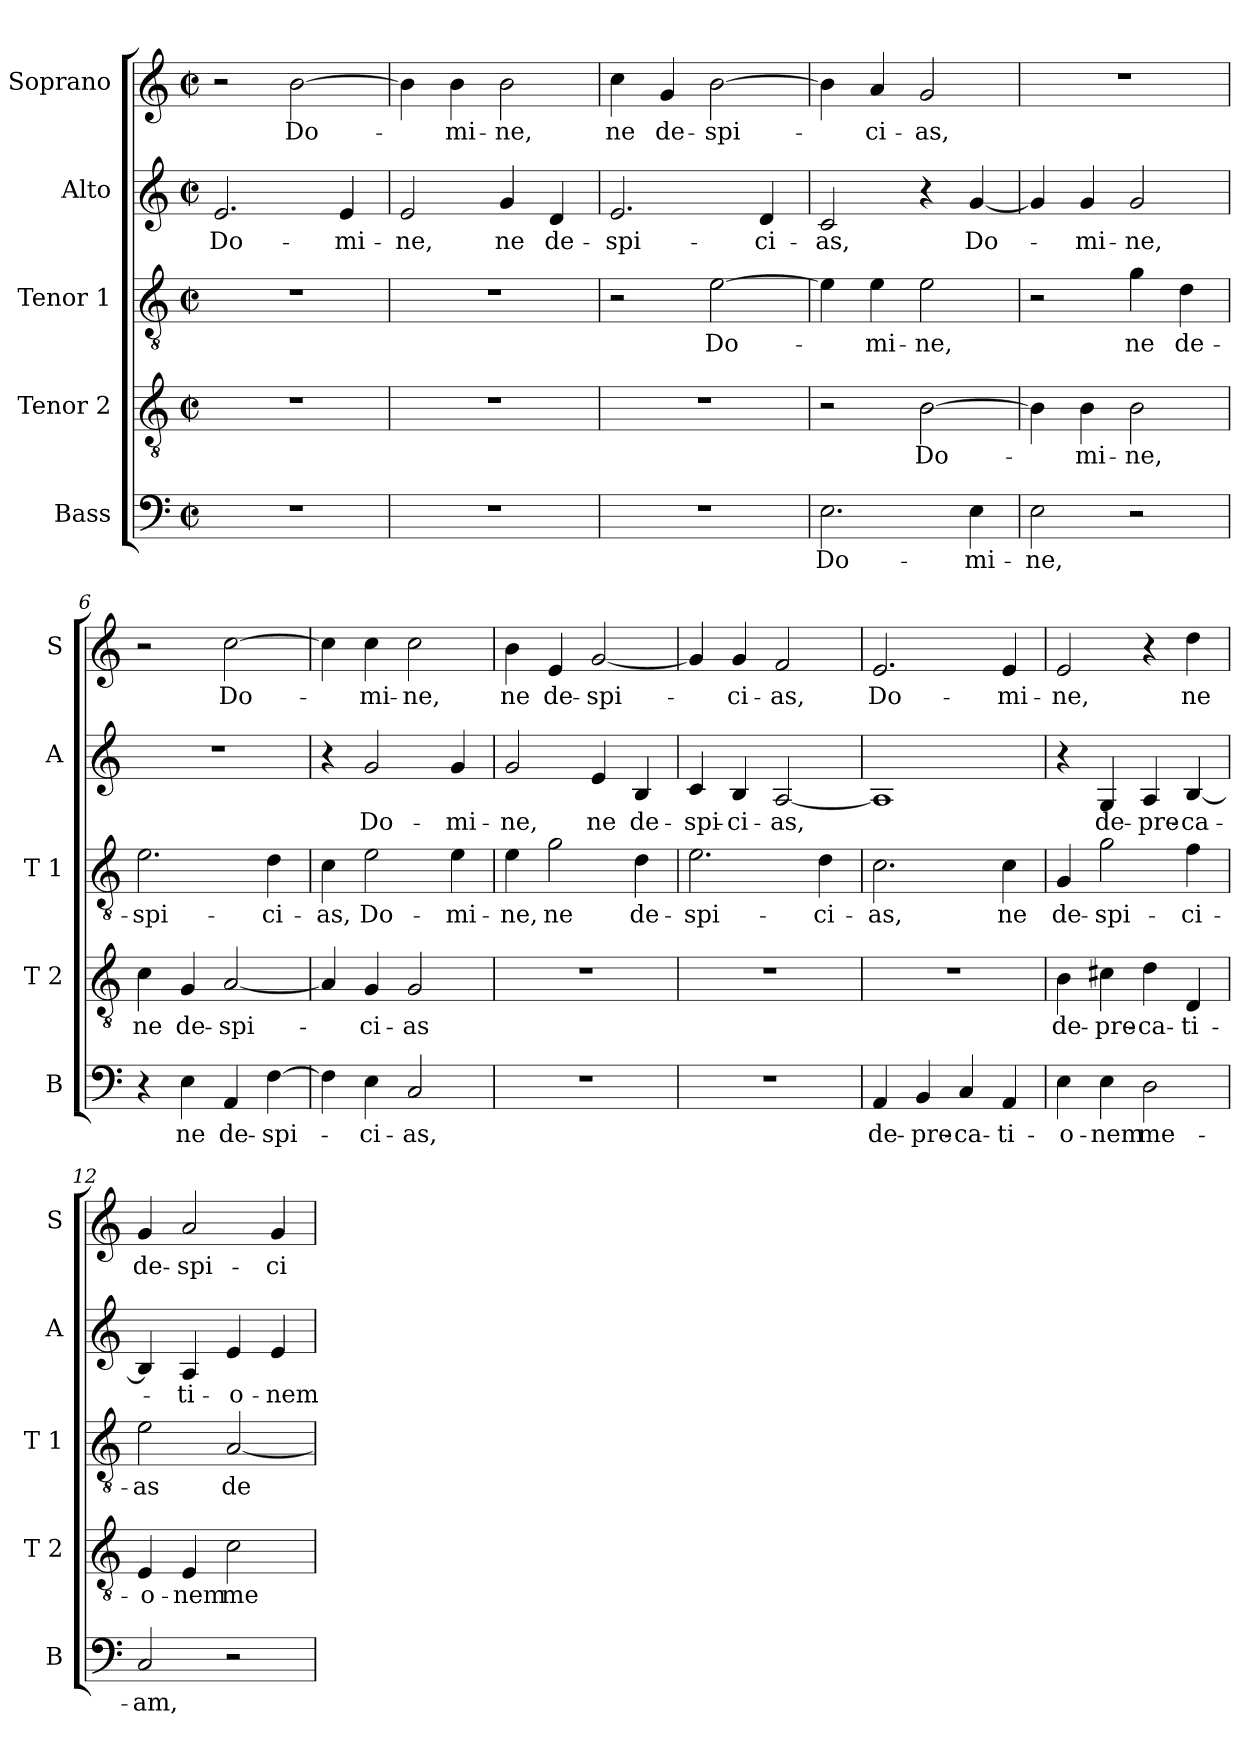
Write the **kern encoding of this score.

**kern	**text	**kern	**text	**kern	**text	**kern	**text	**kern	**text
*part5	*part5	*part4	*part4	*part3	*part3	*part2	*part2	*part1	*part1
*staff5	*staff5	*staff4	*staff4	*staff3	*staff3	*staff2	*staff2	*staff1	*staff1
*I"Bass	*	*I"Tenor 2	*	*I"Tenor 1	*	*I"Alto	*	*I"Soprano	*
*I'B	*	*I'T 2	*	*I'T 1	*	*I'A	*	*I'S	*
*clefF4	*	*clefGv2	*	*clefGv2	*	*clefG2	*	*clefG2	*
*k[]	*	*k[]	*	*k[]	*	*k[]	*	*k[]	*
*C:	*	*C:	*	*C:	*	*C:	*	*C:	*
*M2/2	*	*M2/2	*	*M2/2	*	*M2/2	*	*M2/2	*
*met(c|)	*	*met(c|)	*	*met(c|)	*	*met(c|)	*	*met(c|)	*
=1	=1	=1	=1	=1	=1	=1	=1	=1	=1
1r	.	1r	.	1r	.	2.e/	Do-	2r	.
.	.	.	.	.	.	.	.	[2b\	Do-
.	.	.	.	.	.	4e/	-mi-	.	.
=2	=2	=2	=2	=2	=2	=2	=2	=2	=2
1r	.	1r	.	1r	.	2e/	-ne,	4b\]	.
.	.	.	.	.	.	.	.	4b\	-mi-
.	.	.	.	.	.	4g/	ne	2b\	-ne,
.	.	.	.	.	.	4d/	de-	.	.
=3	=3	=3	=3	=3	=3	=3	=3	=3	=3
1r	.	1r	.	2r	.	2.e/	-spi-	4cc\	ne
.	.	.	.	.	.	.	.	4g/	de-
.	.	.	.	[2e\	Do-	.	.	[2b\	-spi-
.	.	.	.	.	.	4d/	-ci-	.	.
=4	=4	=4	=4	=4	=4	=4	=4	=4	=4
2.E\	Do-	2r	.	4e\]	.	2c/	-as,	4b\]	.
.	.	.	.	4e\	-mi-	.	.	4a/	-ci-
.	.	[2B\	Do-	2e\	-ne,	4r	.	2g/	-as,
4E\	-mi-	.	.	.	.	[4g/	Do-	.	.
=5	=5	=5	=5	=5	=5	=5	=5	=5	=5
2E\	-ne,	4B\]	.	2r	.	4g/]	.	1r	.
.	.	4B\	-mi-	.	.	4g/	-mi-	.	.
2r	.	2B\	-ne,	4g\	ne	2g/	-ne,	.	.
.	.	.	.	4d\	de-	.	.	.	.
!!LO:LB:g=z
=6	=6	=6	=6	=6	=6	=6	=6	=6	=6
4r	.	4c\	ne	2.e\	-spi-	1r	.	2r	.
4E\	ne	4G/	de-	.	.	.	.	.	.
4AA/	de-	[2A/	-spi-	.	.	.	.	[2cc\	Do-
[4F\	-spi-	.	.	4d\	-ci-	.	.	.	.
=7	=7	=7	=7	=7	=7	=7	=7	=7	=7
4F\]	.	4A/]	.	4c\	-as,	4r	.	4cc\]	.
4E\	-ci-	4G/	-ci-	2e\	Do-	2g/	Do-	4cc\	-mi-
2C/	-as,	2G/	-as	.	.	.	.	2cc\	-ne,
.	.	.	.	4e\	-mi-	4g/	-mi-	.	.
=8	=8	=8	=8	=8	=8	=8	=8	=8	=8
1r	.	1r	.	4e\	-ne,	2g/	-ne,	4b\	ne
.	.	.	.	2g\	ne	.	.	4e/	de-
.	.	.	.	.	.	4e/	ne	[2g/	-spi-
.	.	.	.	4d\	de-	4B/	de-	.	.
=9	=9	=9	=9	=9	=9	=9	=9	=9	=9
1r	.	1r	.	2.e\	-spi-	4c/	-spi-	4g/]	.
.	.	.	.	.	.	4B/	-ci-	4g/	-ci-
.	.	.	.	.	.	[2A/	-as,	2f/	-as,
.	.	.	.	4d\	-ci-	.	.	.	.
=10	=10	=10	=10	=10	=10	=10	=10	=10	=10
4AA/	de-	1r	.	2.c\	-as,	1A]	.	2.e/	Do-
4BB/	-pre-	.	.	.	.	.	.	.	.
4C/	-ca-	.	.	.	.	.	.	.	.
4AA/	-ti-	.	.	4c\	ne	.	.	4e/	-mi-
=11	=11	=11	=11	=11	=11	=11	=11	=11	=11
4E\	-o-	4B\	de-	4G/	de-	4r	.	2e/	-ne,
4E\	-nem	4c#X\	-pre-	2g\	-spi-	4G/	de-	.	.
2D\	me-	4d\	-ca-	.	.	4A/	-pre-	4r	.
.	.	4D/	-ti-	4f\	-ci-	[4B/	-ca-	4dd\	ne
!!LO:PB:g=z
=12	=12	=12	=12	=12	=12	=12	=12	=12	=12
2C/	-am,	4E/	-o-	2e\	-as	4B/]	.	4g/	de-
.	.	4E/	-nem	.	.	4A/	-ti-	2a/	-spi-
2r	.	2c\	me-	[2A/	de-	4e/	-o-	.	.
.	.	.	.	.	.	4e/	-nem	4g/	-ci-
=	=	=	=	=	=	=	=	=	=
*-	*-	*-	*-	*-	*-	*-	*-	*-	*-
